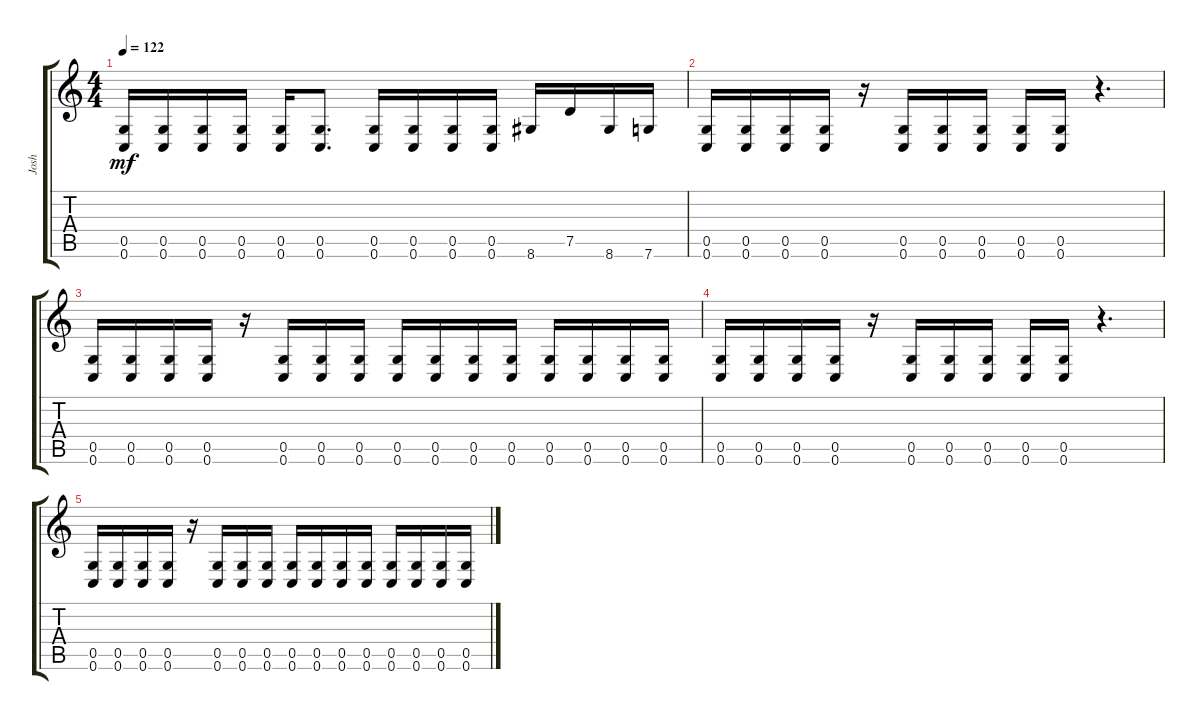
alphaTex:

\track ("Josh" "Josh") {instrument distortionguitar}
\staff {score tabs}
\tuning (D4 A3 F3 C3 G2 C2) {hide}
\ts (4 4)
\tempo 122
\clef g2
\ks c
(0.5{t} 0.6{t}).16{dy mf} (0.5 0.6).16 (0.5 0.6).16 (0.5 0.6).16 (0.5 0.6).16 (0.5 0.6).8{d} (0.5 0.6).16 (0.5 0.6).16 (0.5 0.6).16 (0.5 0.6).16 8.6.16 7.5.16 8.6.16 7.6.16 |
(0.5 0.6).16 (0.5 0.6).16 (0.5 0.6).16 (0.5 0.6).16 r.16 (0.5 0.6).16 (0.5 0.6).16 (0.5 0.6).16 (0.5 0.6).16 (0.5 0.6).16 r.4{d} |
(0.5 0.6).16 (0.5 0.6).16 (0.5 0.6).16 (0.5 0.6).16 r.16 (0.5 0.6).16 (0.5 0.6).16 (0.5 0.6).16 (0.5 0.6).16 (0.5 0.6).16 (0.5 0.6).16 (0.5 0.6).16 (0.5 0.6).16 (0.5 0.6).16 (0.5 0.6).16 (0.5 0.6).16 |
(0.5 0.6).16 (0.5 0.6).16 (0.5 0.6).16 (0.5 0.6).16 r.16 (0.5 0.6).16 (0.5 0.6).16 (0.5 0.6).16 (0.5 0.6).16 (0.5 0.6).16 r.4{d} |
(0.5 0.6).16 (0.5 0.6).16 (0.5 0.6).16 (0.5 0.6).16 r.16 (0.5 0.6).16 (0.5 0.6).16 (0.5 0.6).16 (0.5 0.6).16 (0.5 0.6).16 (0.5 0.6).16 (0.5 0.6).16 (0.5 0.6).16 (0.5 0.6).16 (0.5 0.6).16 (0.5 0.6).16
